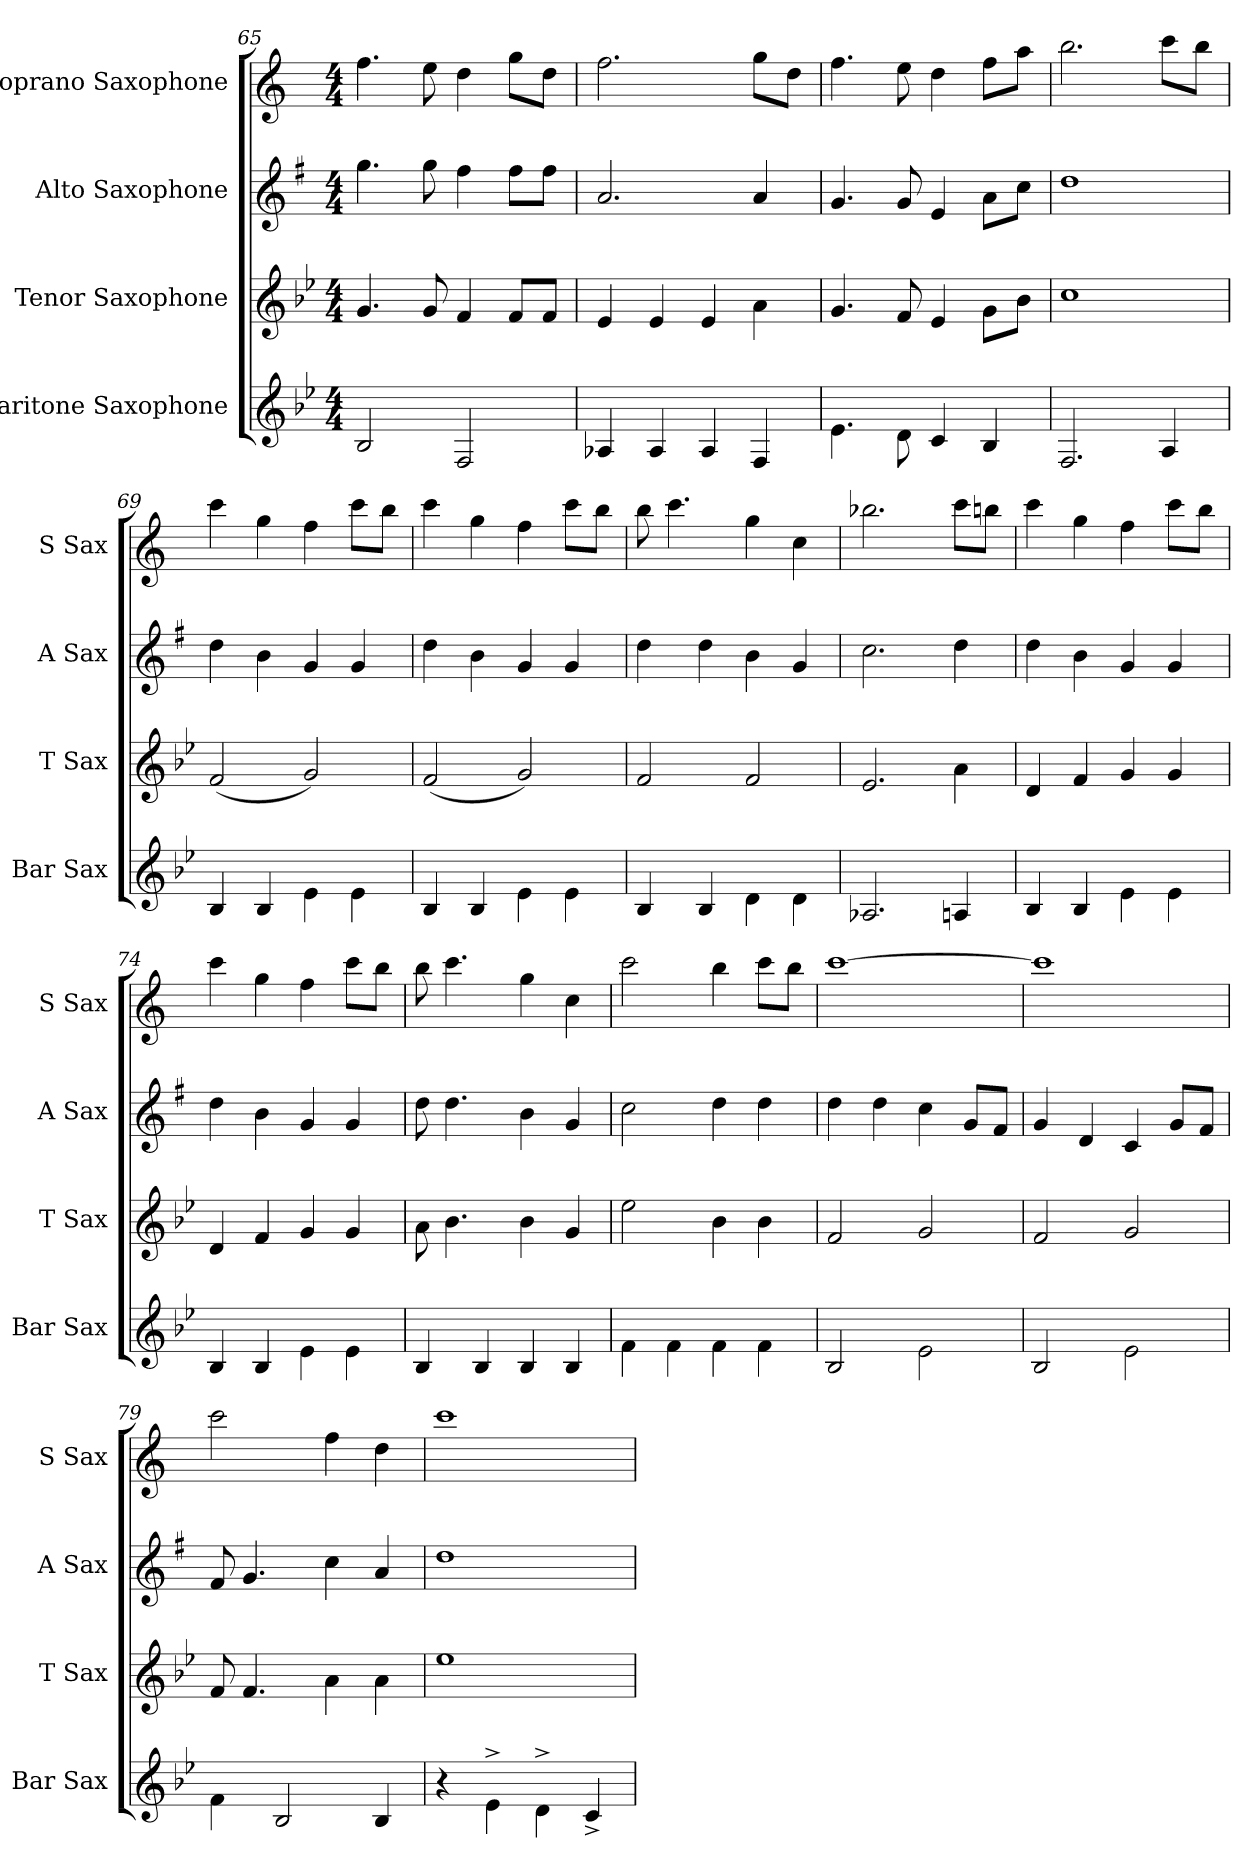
**kern	**kern	**kern	**kern
*part4	*part3	*part2	*part1
*staff4	*staff3	*staff2	*staff1
*I"Baritone Saxophone	*I"Tenor Saxophone	*I"Alto Saxophone	*I"Soprano Saxophone
*I'Bar Sax	*I'T Sax	*I'A Sax	*I'S Sax
*clefG2	*clefG2	*clefG2	*clefG2
*ITrd12c21	*ITrd8c14	*ITrd5c9	*ITrd1c2
*k[b-e-]	*k[b-e-]	*k[b-e-]	*k[b-e-]
*M4/4	*M4/4	*M4/4	*M4/4
=65	=65	=65	=65
2BB-/	4.G/	4.b-\	4.ee-\
.	8G/	8b-\	8dd\
2FF/	4F/	4a\	4cc\
.	8F/L	8a\L	8ff\L
.	8F/J	8a\J	8cc\J
!!LO:LB:g=z
=66	=66	=66	=66
4AA-X/	4E-/	2.c/	2.ee-\
4AA-/	4E-/	.	.
4AA-/	4E-/	.	.
4FF/	4A\	4c/	8ff\L
.	.	.	8cc\J
=67	=67	=67	=67
4.E-\	4.G/	4.B-/	4.ee-\
8D\	8F/	8B-/	8dd\
4C/	4E-/	4G/	4cc\
4BB-/	8G\L	8c\L	8ee-\L
.	8B-\J	8e-\J	8gg\J
=68	=68	=68	=68
2.FF/	1c	1f	2.aa\
4AA/	.	.	8bb-\L
.	.	.	8aa\J
=69	=69	=69	=69
4BB-/	(2F/	4f\	4bb-\
4BB-/	.	4d\	4ff\
4E-\	2G/)	4B-/	4ee-\
4E-\	.	4B-/	8bb-\L
.	.	.	8aa\J
=70	=70	=70	=70
4BB-/	(2F/	4f\	4bb-\
4BB-/	.	4d\	4ff\
4E-\	2G/)	4B-/	4ee-\
4E-\	.	4B-/	8bb-\L
.	.	.	8aa\J
!!LO:LB:g=z
=71	=71	=71	=71
4BB-/	2F/	4f\	8aa\
.	.	.	4.bb-\
4BB-/	.	4f\	.
4D\	2F/	4d\	4ff\
4D\	.	4B-/	4b-\
=72	=72	=72	=72
2.AA-X/	2.E-/	2.e-\	2.aa-X\
4AAn/	4A\	4f\	8bb-\L
.	.	.	8aan\J
=73	=73	=73	=73
4BB-/	4D/	4f\	4bb-\
4BB-/	4F/	4d\	4ff\
4E-\	4G/	4B-/	4ee-\
4E-\	4G/	4B-/	8bb-\L
.	.	.	8aa\J
=74	=74	=74	=74
4BB-/	4D/	4f\	4bb-\
4BB-/	4F/	4d\	4ff\
4E-\	4G/	4B-/	4ee-\
4E-\	4G/	4B-/	8bb-\L
.	.	.	8aa\J
=75	=75	=75	=75
4BB-/	8A\	8f\	8aa\
.	4.B-\	4.f\	4.bb-\
4BB-/	.	.	.
4BB-/	4B-\	4d\	4ff\
4BB-/	4G/	4B-/	4b-\
!!LO:LB:g=z
=76	=76	=76	=76
4F\	2e-\	2e-\	2bb-\
4F\	.	.	.
4F\	4B-\	4f\	4aa\
4F\	4B-\	4f\	8bb-\L
.	.	.	8aa\J
=77	=77	=77	=77
2BB-/	2F/	4f\	[1bb-
.	.	4f\	.
2E-\	2G/	4e-\	.
.	.	8B-/L	.
.	.	8A/J	.
=78	=78	=78	=78
2BB-/	2F/	4B-/	1bb-]
.	.	4F/	.
2E-\	2G/	4E-/	.
.	.	8B-/L	.
.	.	8A/J	.
=79	=79	=79	=79
4F\	8F/	8A/	2bb-\
.	4.F/	4.B-/	.
2BB-/	.	.	.
.	4A\	4e-\	4ee-\
4BB-/	4A\	4c/	4cc\
=80	=80	=80	=80
4r	1e-	1f	1bb-
4E-^\	.	.	.
4D^\	.	.	.
4C^/	.	.	.
=	=	=	=
*-	*-	*-	*-
